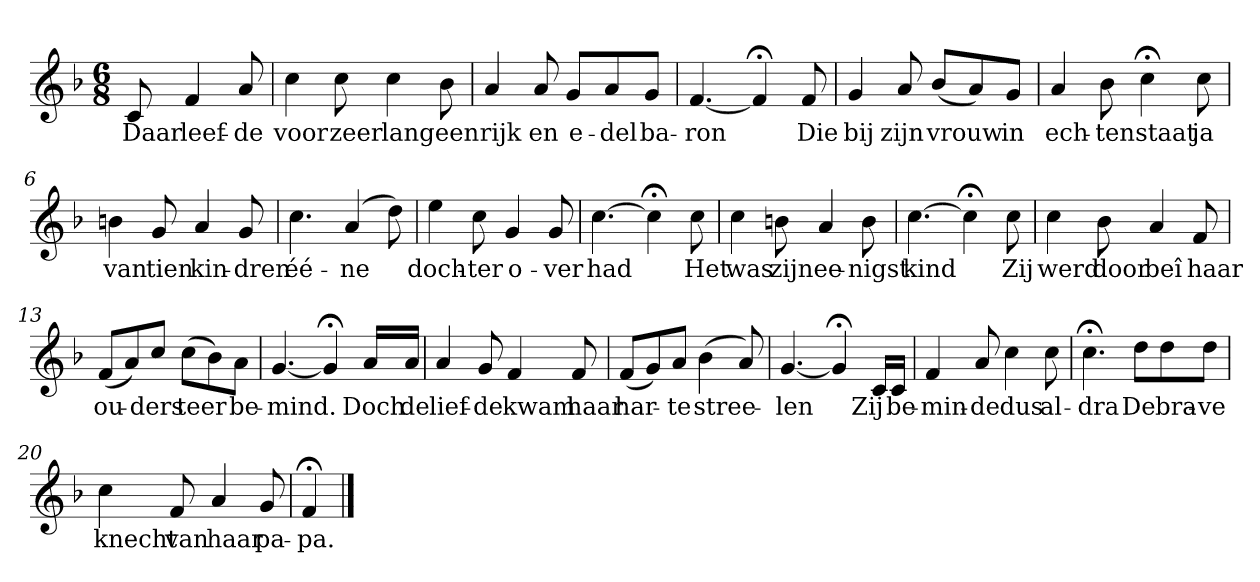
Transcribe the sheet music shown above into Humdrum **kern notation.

**kern	**text
*part1	*part1
*staff1	*staff1
*k[b-]	*
*F:	*
*M6/8	*
*MM120	*
=	=
8c	Daar
4f	leef-
8a	-de
=1	=1
4cc	voor
8cc	zeer
4cc	lang
8b-	een
=2	=2
4a	rijk
8a	en
8gL	e-
8a	-del
8gJ	ba-
=3	=3
[4.f	-ron
4f;<]	.
8f	Die
=4	=4
4g	bij
8a	zijn
(8b-L	vrouw
8a)	.
8gJ	in
=5	=5
4a	ech-
8b-	-ten
4cc;<	staat
8cc	ja
=6	=6
4bn	van
8g	tien
4a	kin-
8g	-dren
=7	=7
4.cc	éé-
(4a	-ne
8dd)	.
=8	=8
4ee	doch-
8cc	-ter
4g	o-
8g	-ver
=9	=9
[4.cc	had
4cc;<]	.
8cc	Het
=10	=10
4cc	was
8bn	zijn
4a	ee-
8b	-nigst
=11	=11
[4.cc	kind
4cc;<]	.
8cc	Zij
=12	=12
4cc	werd
8b-	door
4a	beî
8f	haar
=13	=13
(8fL	ou-
8a)	.
8ccJ	-ders
(8ccL	teer
8b-)	.
8aJ	be-
=14	=14
[4.g	-mind.
4g;<]	.
16aLL	Doch
16aJJ	de
=15	=15
4a	lief-
8g	-de
4f	kwam
8f	haar
=16	=16
(8fL	har-
8g)	.
8aJ	-te
(4b-	stree-
8a)	.
=17	=17
[4.g	-len
4g;<]	.
16cLL	Zij
16cJJ	be-
=18	=18
4f	-min-
8a	-de
4cc	dus
8cc	al-
=19	=19
4.cc;<	-dra
8ddL	De
8dd	bra-
8ddJ	-ve
=20	=20
4cc	knecht
8f	van
4a	haar
8g	pa-
=21	=21
4f;<	-pa.
==	==
*-	*-
